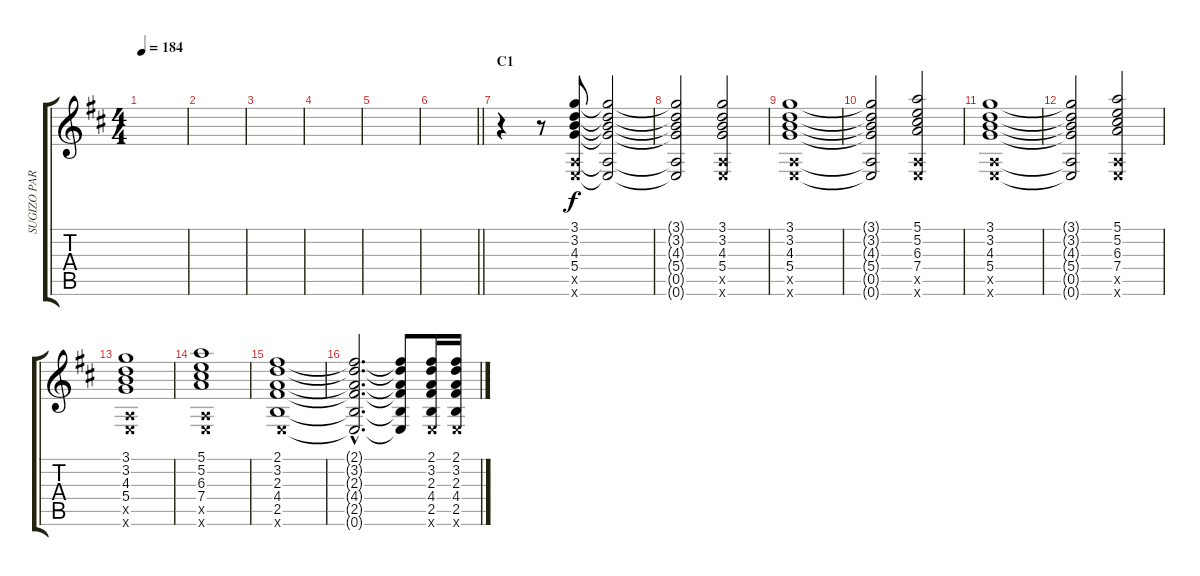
\track ("SUGIZO PART 1" "SUGIZO PAR") {instrument acousticguitarsteel}
\staff {score tabs}
\tuning (E4 B3 G3 D3 A2 E2) {hide}
\ts (4 4)
\tempo 184
\clef g2
\ks bminor
|
|
|
|
|
\barLineRight lightlight
|
\section ("" "C1")
r.4 r.8 (3.1 3.2 4.3 5.4 0.5{x} 0.6{x}).8 (3.1{t} 3.2{t} 4.3{t} 5.4{t} 0.5{t} 0.6{t}).2 |
(3.1{t} 3.2{t} 4.3{t} 5.4{t} 0.5{t} 0.6{t}).2 (3.1 3.2 4.3 5.4 0.5{x} 0.6{x}).2 |
(3.1 3.2 4.3 5.4 0.5{x} 0.6{x}).1 |
(3.1{t} 3.2{t} 4.3{t} 5.4{t} 0.5{t} 0.6{t}).2 (5.1 5.2 6.3 7.4 0.5{x} 0.6{x}).2 |
(3.1 3.2 4.3 5.4 0.5{x} 0.6{x}).1 |
(3.1{t} 3.2{t} 4.3{t} 5.4{t} 0.5{t} 0.6{t}).2 (5.1 5.2 6.3 7.4 0.5{x} 0.6{x}).2 |
(3.1 3.2 4.3 5.4 0.5{x} 0.6{x}).1 |
(5.1 5.2 6.3 7.4 0.5{x} 0.6{x}).1 |
(2.1 3.2 2.3 4.4 2.5 0.6{x}).1 |
(2.1{hac t} 3.2{hac t} 2.3{hac t} 4.4{hac t} 2.5{hac t} 0.6{hac t}).2{d} (2.1{t} 3.2{t} 2.3{t} 4.4{t} 2.5{t} 0.6{t}).8 (2.1 3.2 2.3 4.4 2.5 0.6{x}).16 (2.1 3.2 2.3 4.4 2.5 0.6{x}).16
